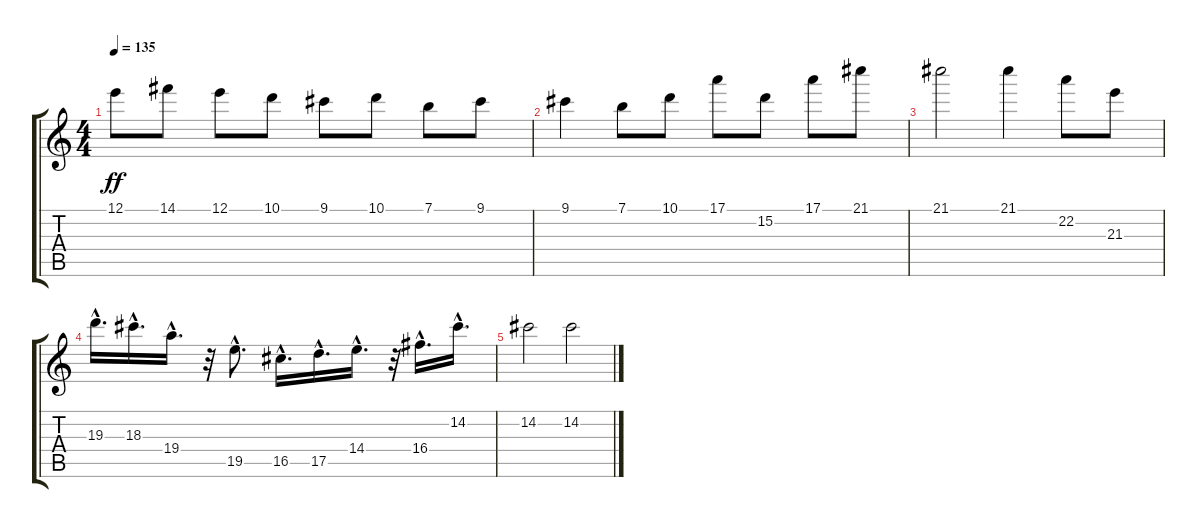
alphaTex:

\track "" {instrument acousticguitarnylon}
\staff {score tabs}
\tuning (E4 B3 G3 D3 A2 E2) {hide}
\ts (4 4)
\tempo 135
\clef g2
\ks c
12.1.8{dy ff} 14.1.8 12.1.8 10.1.8 9.1.8 10.1.8 7.1.8 9.1.8 |
9.1.4 7.1.8 10.1.8 17.1.8 15.2.8 17.1.8 21.1.8 |
21.1.2 21.1.4 22.2.8 21.3.8 |
19.3{hac}.16{d} 18.3{hac}.16{d} 19.4{hac}.16{d} r.32 19.5{hac}.8{d} 16.5{hac}.16{d} 17.5{hac}.16{d} 14.4{hac}.16{d} r.32 16.4{hac}.16{d} 14.2{hac}.16{d} |
14.2.2 14.2.2
